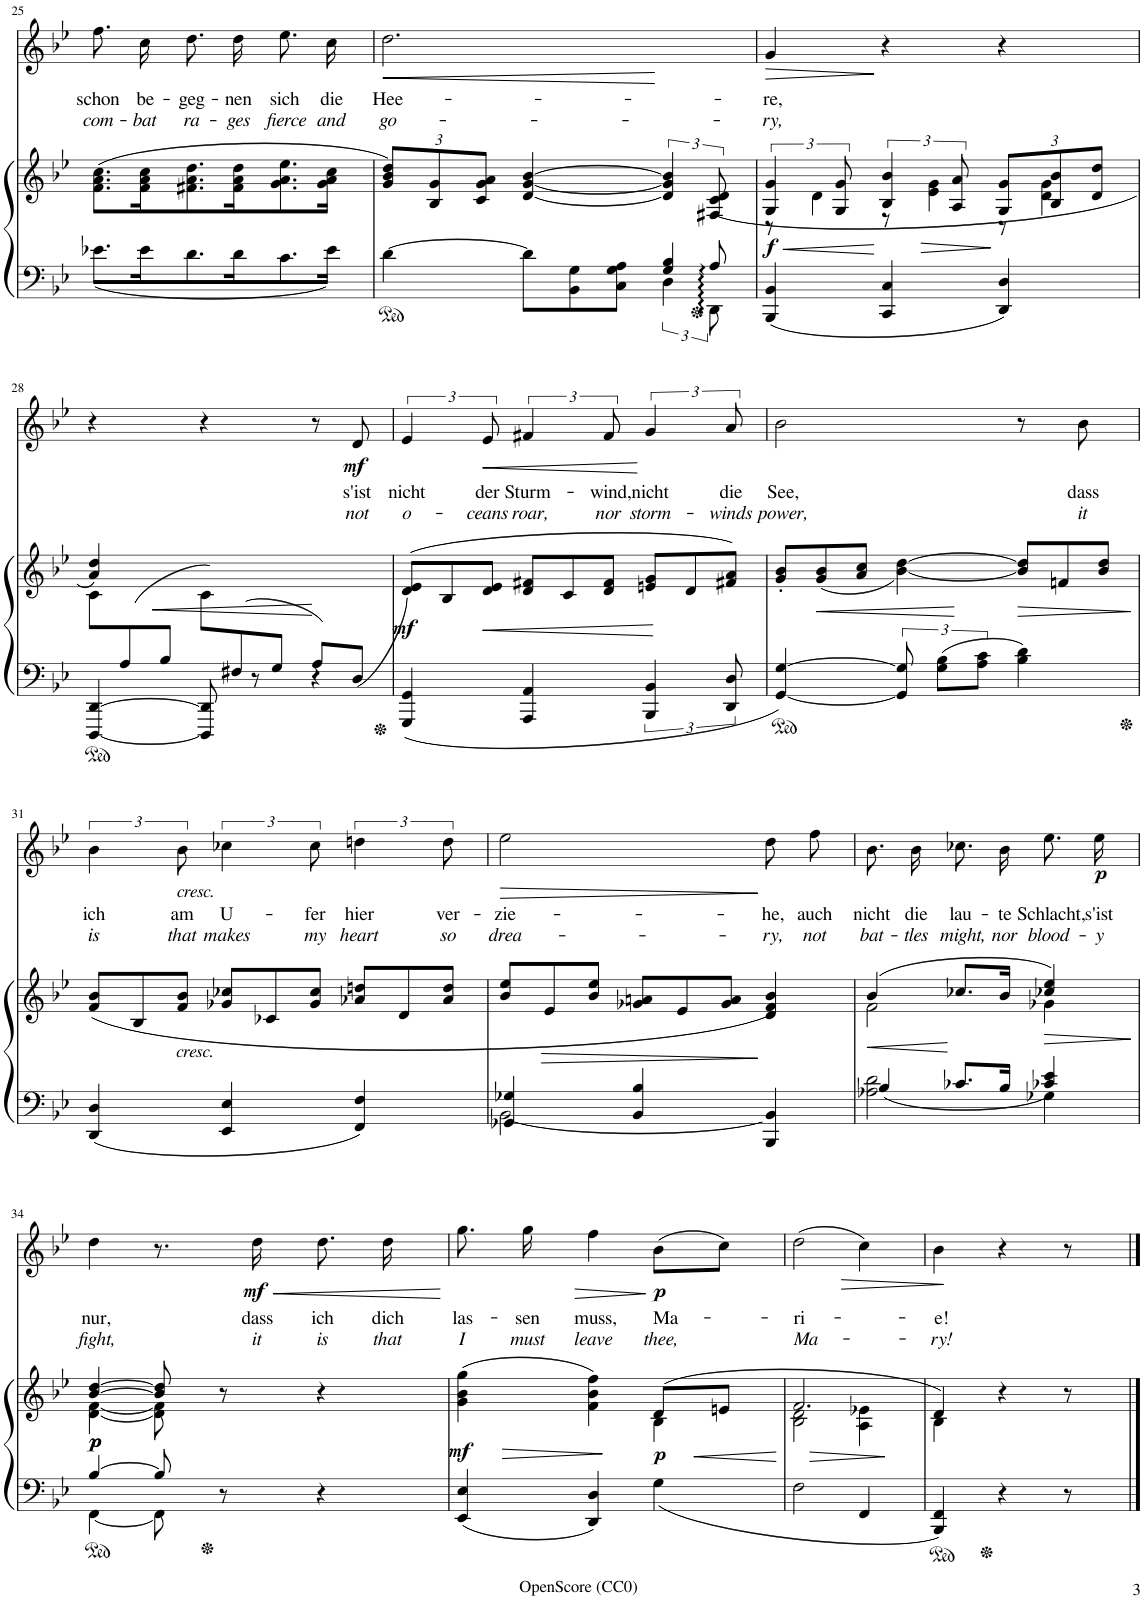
**kern	**kern	**dynam	**kern	**text	**text	**dynam
*part2	*part2	*part2	*part1	*part1	*part1	*part1
*staff3	*staff2	*staff2/3	*staff1	*staff1	*staff1	*staff1
*I"Pianoforte	*	*	*I"Singstimme Voice	*	*	*
*I'Pno	*	*	*	*	*	*
!!LO:PB:g=z
*clefF4	*clefG2	*	*clefG2	*	*	*
*k[b-e-]	*k[b-e-]	*	*k[b-e-]	*	*	*
*M3/4	*M3/4	*	*M3/4	*	*	*
=25	=25	=25	=25	=25	=25	=25
!	!	!	!	!LO:LY:b	!LO:LY:b	!
8.e-X\L	(8.f\ 8.a\ 8.cc\L	.	8.ff\	schon	com-	.
!	!	!	!	!LO:LY:b	!LO:LY:b	!
16e-\K	16f\ 16a\ 16cc\K	.	16cc\	be-	-bat	.
!	!	!	!	!LO:LY:b	!LO:LY:b	!
8.d\	8.f#X\ 8.a\ 8.dd\	.	8.dd\	-geg-	ra-	.
!	!	!	!	!LO:LY:b	!LO:LY:b	!
16d\K	16f#\ 16a\ 16dd\K	.	16dd\	-nen	-ges	.
!	!	!	!	!LO:LY:b	!LO:LY:b	!
8.c\	8.g\ 8.a\ 8.ee-\	.	8.ee-\	sich	fierce	.
!	!	!	!	!LO:LY:b	!LO:LY:b	!
16e-\Jk	16g\ 16a\ 16cc\Jk	.	16cc\	die	and	.
=26	=26	=26	=26	=26	=26	=26
*^	*	*	*	*	*	*
*	*	*Xbrackettup	*	*	*	*	*
!	!	!	!	!	!LO:LY:b	!LO:LY:b	!LO:HP:b
*	*	*	*	*^	*	*	*
[>4d\	2ryy	12g/ 12b-/ 12dd/L)	.	2.dd\	4ryy	Hee-	go-	<
.	.	12B-/ 12g/	.	.	.	.	.	.
.	.	12c/ 12g/ 12a/J	.	.	.	.	.	.
*Xtuplet	*	*	*	*	*	*	*	*
12d\L]	.	[4d/ [4g/ [4b-/	.	.	4ryy	.	.	.
12BB-\ 12G\	.	.	.	.	.	.	.	.
12C\ 12G\ 12A\J	.	.	.	.	.	.	.	.
*	*tuplet	*brackettup	*	*	*	*	*	*
6G/ 6B-/	6D\	6d/] 6g/] 6b-/]	.	.	4ryy	.	.	[
12A/	12DD\	(12F#X/ 12c/ 12d/	.	.	.	.	.	.
*	*	*	*	*v	*v	*	*	*
=27	=27	=27	=27	=27	=27	=27	=27
!	!	!	!LO:HP:b	!	!	!	!
*v	*v	*^	*	*	*	*	*
*	*	*Xtuplet	*	*	*	*	*
*^	*	*	*	*	*	*	*
!	!	!	!	!LO:DY:n=1:b	!	!LO:LY:b	!LO:LY:b	!LO:HP:b
*v	*v	*	*	*	*	*	*	*
4BBB-/ 4BB-/	6G/ 6g/	12r	< f	4g/	-re,	-ry,	>
.	.	6d\	.	.	.	.	.
.	12G/ 12g/	.	.	.	.	.	.
*	*tuplet	*Xtuplet	*	*	*	*	*
4CC/ 4C/	6B-/ 6b-/	12r	[	4r	.	.	]
!	!	!	!LO:HP:b	!	!	!	!
.	.	6e-\ 6g\	>	.	.	.	.
.	12A/ 12a/	.	.	.	.	.	.
*	*tuplet	*	*	*	*	*	*
*	*Xbrackettup	*Xtuplet	*	*	*	*	*
4DD/ 4D/	12G/ 12g/L	12r	.	4r	.	.	.
.	12B-/ 12b-/	6d\ 6g\	.	.	.	.	.
.	12d/ 12dd/J	.	.	.	.	.	.
!!LO:LB:g=z
=28	=28	=28	=28	=28	=28	=28	=28
*^	*	*	*	*	*	*	*
12ryy	[4DDD/ [4DD/	12c\L	4a/ 4dd/)	.	4r	.	.	.
(12A/	.	6ryy	.	.	.	.	.	.
!	!	!	!	!LO:HP:b=2	!	!	!	!
12B-/J	.	.	.	<	.	.	.	.
12ryy	8DDD/] 8DD/]	12c\L)	12%5ryy	.	4r	.	.	.
12F#X/	.	12%5ryy	.	.	.	.	.	.
.	8r	.	.	.	.	.	.	.
12G/J	.	.	.	.	.	.	.	.
8A/L	4r	.	.	]	8r	.	.	.
!	!	!	!	!	!	!LO:LY:b	!LO:LY:b	!LO:DY:b
(8D/J	.	.	.	.	8d/	s'ist	not	mf
.	.	.	12ryy	.	.	.	.	.
*v	*v	*	*	*	*	*	*	*
=29	=29	=29	=29	=29	=29	=29	=29
!	!	!	!LO:DY:b	!	!LO:LY:b	!LO:LY:b	!
*	*v	*v	*	*	*	*	*
4GGG/ 4GG/	(>12d/ 12e-/L)	mf	6e-/	nicht	o-	.
.	12B-/	.	.	.	.	.
!	!	!LO:HP:b	!	!LO:LY:b	!LO:LY:b	!LO:HP:b
.	12d/ 12e-/J	<	12e-/	der	-ceans	<
!	!	!	!	!LO:LY:b	!LO:LY:b	!
4AAA/ 4AA/	12d/ 12f#X/L	.	6f#X/	Sturm-	roar,	.
.	12c/	.	.	.	.	.
!	!	!	!	!LO:LY:b	!LO:LY:b	!
.	12d/ 12f#/J	.	12f#/	-wind,	nor	.
!	!	!	!	!LO:LY:b	!LO:LY:b	!
6BBB-/ 6BB-/	12en/ 12g/L	[	6g/	nicht	storm-	[
.	12d/	.	.	.	.	.
!	!	!	!	!LO:LY:b	!LO:LY:b	!
12DD/ 12D/	12f#X/ 12a/J)	.	12a/	die	-winds	.
=30	=30	=30	=30	=30	=30	=30
!	!	!	!	!LO:LY:b	!LO:LY:b	!
[4GG/ [4G/	12g/' 12b-/'L	.	2b-\	See,	power,	.
!	!	!LO:HP:b	!	!	!	!
.	(<12g/ 12b-/	<	.	.	.	.
.	12a/ 12cc/J	.	.	.	.	.
12GG/] 12G/]	[4b-\ [4dd\)	.	.	.	.	.
12G\ 12B-\L	.	.	.	.	.	.
12A\ 12c\J	.	.	.	.	.	.
!	!	!LO:HP:n=1:b	!	!	!	!
4B-\ 4d\	12b-/] 12dd/]L	[ >	8r	.	.	.
.	12fn/	.	.	.	.	.
!	!	!	!	!LO:LY:b	!LO:LY:b	!
.	.	.	8b-\	dass	it	.
.	12b-/ 12dd/J	.	.	.	.	.
.	.	[	.	.	.	.
!!LO:LB:g=z
=31	=31	=31	=31	=31	=31	=31
!	!	!	!	!LO:LY:b	!LO:LY:b	!
4DD/ 4D/	(12f/ 12b-/L	.	6b-\	ich	is	.
.	12B-/	.	.	.	.	.
!	!	!	!LO:TX:b:i:t=cresc.	!	!	!
!	!LO:TX:b:i:t=cresc.	!	!	!	!	!
!	!	!	!	!LO:LY:b	!LO:LY:b	!
.	12f/ 12b-/J	.	12b-\	am	that	.
!	!	!	!	!LO:LY:b	!LO:LY:b	!
4EE-/ 4E-/	12g-X/ 12cc-X/L	.	6cc-X\	U-	makes	.
.	12c-X/	.	.	.	.	.
!	!	!	!	!LO:LY:b	!LO:LY:b	!
.	12g-/ 12cc-/J	.	12cc-\	-fer	my	.
!	!	!	!	!LO:LY:b	!LO:LY:b	!
4FF/ 4F/	12a-X/ 12ddn/L	.	6ddn\	hier	heart	.
.	12d/	.	.	.	.	.
!	!	!	!	!LO:LY:b	!LO:LY:b	!
.	12a-/ 12dd/J	.	12dd\	ver-	so	.
=32	=32	=32	=32	=32	=32	=32
*^	*	*	*	*	*	*
!	!	!	!	!	!LO:LY:b	!LO:LY:b	!LO:HP:b
4GG-X/ 4G-X/	[2BB-\	12b-/ 12ee-/L	.	2ee-\	-zie-	drea-	>
!	!	!	!LO:HP:b	!	!	!	!
.	.	12e-/	>	.	.	.	.
.	.	12b-/ 12ee-/J	.	.	.	.	.
4BB-/ 4B-/	.	12g-X/ 12an/L	.	.	.	.	.
.	.	12e-/	.	.	.	.	.
.	.	12g-/ 12a/J	.	.	.	.	.
!	!	!	!	!	!LO:LY:b	!LO:LY:b	!
4BBB-/ 4BB-/]	4ryy	4d/ 4f/ 4b-/)	]	8dd\	-he,	-ry,	]
!	!	!	!	!	!LO:LY:b	!LO:LY:b	!
.	.	.	.	8ff\	auch	not	.
=33	=33	=33	=33	=33	=33	=33	=33
!	!	!	!LO:HP:b	!	!LO:LY:b	!LO:LY:b	!
*	*	*^	*	*	*	*	*
4B-/	2A-X\ 2d\	(4b-/	2f\	<	8.b-\	nicht	bat-	.
!	!	!	!	!	!	!LO:LY:b	!LO:LY:b	!
.	.	.	.	.	16b-\	die	-tles	.
!	!	!	!	!	!	!LO:LY:b	!LO:LY:b	!
8.c-X/L	.	8.cc-X/L	.	]	8.cc-X\	lau-	might,	.
!	!	!	!	!	!	!LO:LY:b	!LO:LY:b	!
16B-/Jk	.	16b-/Jk	.	.	16b-\	-te	nor	.
!	!	!	!	!LO:HP:b	!	!LO:LY:b	!LO:LY:b	!
4c-X/ 4e-/	4G-X\	4cc-X/ 4ee-/)	4g-X\	>	8.ee-\	Schlacht,	blood-	.
!	!	!	!	!	!	!LO:LY:b	!LO:LY:b	!LO:DY:b
.	.	.	.	.	16ee-\	s'ist	-y	p
*v	*v	*	*	*	*	*	*	*
*	*v	*v	*	*	*	*	*
.	.	[	.	.	.	.
!!LO:LB:g=z
=34	=34	=34	=34	=34	=34	=34
*^	*^	*	*	*	*	*
!	!	!	!	!LO:DY:b	!	!LO:LY:b	!LO:LY:b	!
!	!	!	!	!LO:DY:n=1:b	!	!	!	!
[4B-/	[4FF\	[4b-/ [4dd/	[4d\ [4f\	p p	4dd\	nur,	fight,	.
8B-/]	8FF\]	8b-/] 8dd/]	8d\] 8f\]	.	8.r	.	.	.
8r	4.ryy	8r	8ryy	.	.	.	.	.
!	!	!	!	!	!	!LO:LY:b	!LO:LY:b	!LO:HP:b
!	!	!	!	!	!	!	!	!LO:DY:n=1:b
.	.	.	.	.	16dd\	dass	it	< mf
!	!	!	!	!	!	!LO:LY:b	!LO:LY:b	!
4r	.	4r	4ryy	.	8.dd\	ich	is	.
!	!	!	!	!	!	!LO:LY:b	!LO:LY:b	!
.	.	.	.	.	16dd\	dich	that	.
*v	*v	*	*	*	*	*	*	*
*	*v	*v	*	*	*	*	*
.	.	.	.	.	.	[
=35	=35	=35	=35	=35	=35	=35
!	!	!LO:HP:b	!	!LO:LY:b	!LO:LY:b	!
*	*^	*	*	*	*	*
!	!	!	!LO:DY:n=1:b	!	!	!	!
4EE-/ 4E-/	(>4g\ 4b-\ 4gg\	2ryy	> mf	8.gg\	las-	I	.
!	!	!	!	!	!LO:LY:b	!LO:LY:b	!
.	.	.	.	16gg\	-sen	must	.
!	!	!	!	!	!LO:LY:b	!LO:LY:b	!LO:HP:b
4DD/ 4D/	4f\ 4b-\ 4ff\)	.	]	4ff,\	muss,	leave	>
!	!	!	!LO:HP:b	!	!LO:LY:b	!LO:LY:b	!
!	!	!	!LO:DY:n=2:b	!	!	!	!LO:DY:n=1:b
4G\	(8d/L	4B-\	< p	(8b-\L	Ma-	thee,	] p
.	8en/J	.	.	8cc\J)	.	.	.
*	*v	*v	*	*	*	*	*
.	.	]	.	.	.	.
=36	=36	=36	=36	=36	=36	=36
*	*^	*	*	*	*	*
!	!	!	!	!	!LO:LY:b	!LO:LY:b	!LO:HP:b
2F\	2.f/	2B-\ 2d\	.	(2dd\	-ri-	Ma-	>
4FF/	.	4A\ 4e-X\	.	4cc\)	.	.	.
*	*v	*v	*	*	*	*	*
.	.	[	.	.	.	.
=37	=37	=37	=37	=37	=37	=37
*	*^	*	*	*	*	*
!	!	!	!	!	!LO:LY:b	!LO:LY:b	!
4BBB-/ 4FF/	4d/)	4B-\	.	4b-\	-e!	-ry!	.
4r	4r	4.ryy	.	4r	.	.	]
8r	8r	.	.	8r	.	.	.
*	*v	*v	*	*	*	*	*
==	==	==	==	==	==	==
*-	*-	*-	*-	*-	*-	*-
